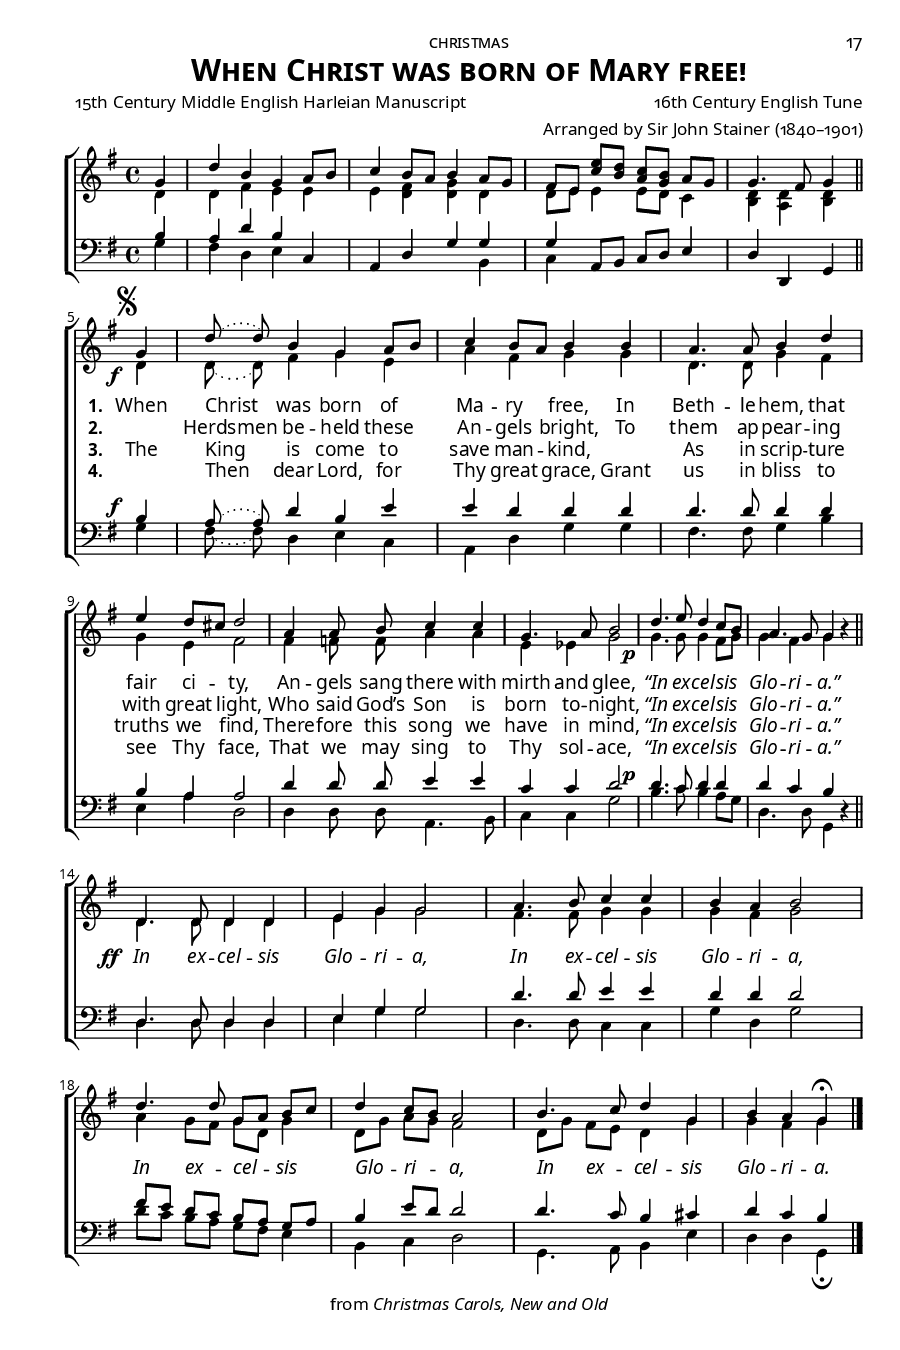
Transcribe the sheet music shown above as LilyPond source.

\version "2.14.2"
\include "../util.ly"
\header {
  title = \markup{\override #'(font-name . "Garamond Premier Pro Semibold"){ \abs-fontsize #15 \smallCapsOldStyle"When Christ was born of Mary free!"}}
  poet = \markup\oldStyleNum"15th Century Middle English Harleian Manuscript"
  composer = \markup\oldStyleNum"16th Century English Tune"
  arranger = \markup\oldStyleNum"Arranged by Sir John Stainer (1840–1901)"
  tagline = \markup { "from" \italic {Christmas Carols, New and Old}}
}
\paper {
  paper-height = 9\in
  paper-width = 6\in
  indent = 0\in
  %system-system-spacing = #'((basic-distance . 10) (padding . 0))
  system-system-spacing =
    #'((basic-distance . 0)
       (minimum-distance . 0)
       (padding . -3)
       (stretchability . 100))
  ragged-last-bottom = ##f
  ragged-bottom = ##f
  two-sided = ##t
  inner-margin = 0.5\in
  outer-margin = 0.25\in
  top-margin = 0.25\in
  bottom-margin = 0.25\in
  first-page-number = #017
  print-first-page-number = ##t
  headerLine = \markup{\override #'(font-name . "Garamond Premier Pro") \smallCapsOldStyle"christmas"}
  oddHeaderMarkup = \markup\fill-line{
     \override #'(font-name . "Garamond Premier Pro")\abs-fontsize #8.5
     \combine 
        \fill-line{"" \on-the-fly #print-page-number-check-first
        \oldStylePageNum""
        }
        \fill-line{\headerLine}
  }
  evenHeaderMarkup = \markup {
     \override #'(font-name . "Garamond Premier Pro")\abs-fontsize #8.5
     \combine
        \on-the-fly #print-page-number-check-first
        \oldStylePageNum""
        \fill-line{\headerLine}
  }
}
#(set-global-staff-size 15) \paper{ #(define fonts (make-pango-font-tree "GoudyOlSt BT" "Garamond Premier Pro" "Garamond Premier Pro" (/ 15 20))) }
global = {
  \key g \major
  \time 4/4
  \autoBeamOff
  \override DynamicLineSpanner #'staff-padding = #0.0
  \override DynamicLineSpanner #'Y-extent = #'(1 . 1)
  \override DynamicText #'X-offset = #-3.5
}

sopMusic = \relative c'' {
  \partial 4 g4 |
  d' b g a8[ b] |
  c4 b8[ a] b4 a8[ g] |
  fis[ e] <e' c>[ <d b>] <c a>[ <b g>] a[ g] |
  \partial 4*3 g4. fis8 g4 | \break
  
  \mark \markup {\musicglyph #"scripts.segno"} \partial 4 g4_\f |
  \slurDotted d'8\noBeam(d) \slurSolid b4 g a8[ b] |
  c4 b8[ a] b4 b |
  a4. a8 b4 d |
  
  e d8[ cis] d2 |
  a4 a8\noBeam b8 c4 c |
  g4. a8 b2 |
  d4._\p e8 d4 c8[ b] |
  
  a4. g8 g4 b4\rest | \bar "||" \break
  d,4. d8 d4 d |
  e g g2 |
  a4. b8 c4 c |
  
  b a b2 | \break
  d4. d8 g,8[ a] b[ c] |
  d4 c8[ b] a2 |
  b4. c8 d4 g, |
  \partial 4*3 b a g4\fermata \bar "|."
  
}
sopWords = \lyricmode {
  
}

altoMusic = \relative c' {
  d4 |
  d fis e e |
  e <d fis> <d g> d |
  d8[ e] e4 e8[ d] c4 |
  <b d> <a d> <b d> |
  
  d |
  \slurDotted d8\noBeam( d) \slurSolid fis4 g e |
  a fis g g |
  d4. d8 g4 fis |
  
  g e fis2 |
  fis4 f8\noBeam f a4 a |
  e ees g2 |
  g4. g8 g4 fis8[ g] |
  
  g4 fis g s | \bar "||"
  d4. d8 d4 d |
  e g g2 |
  fis4. fis8 g4 g |
  
  g fis g2 |
  a4 g8[ fis] g[ d] g4 |
  d8[ g] a[ g] fis2 |
  d8[ g] fis[ e] d4 g |
  
  g fis g \bar "|."
}
altoWords = {
  \dropLyricsVI
  \lyricmode {
    \repeat unfold 16 { \skip 1 }
    \set stanza = #"1. "
    When Christ was born of Ma -- ry free,
    In Beth -- le -- hem, that fair ci -- ty,
    An -- gels sang there with mirth and glee,
    \markup\italic “In \markup\italic ex -- \markup\italic cel -- \markup\italic sis \markup\italic Glo -- \markup\italic ri -- \markup\italic a.”
  }
  \set stanza = \markup\dynamic"ff "
  \lyricmode {
    \dropLyricsIV
    \markup\italic In \markup\italic ex -- \markup\italic cel -- \markup\italic sis \markup\italic Glo -- \markup\italic ri -- \markup\italic a,
    \markup\italic In \markup\italic ex -- \markup\italic cel -- \markup\italic sis \markup\italic Glo -- \markup\italic ri -- \markup\italic a,
    \markup\italic In \markup\italic ex -- \markup\italic cel -- \markup\italic sis \markup\italic Glo -- \markup\italic ri -- \markup\italic a,
    \markup\italic In \markup\italic ex -- \markup\italic cel -- \markup\italic sis \markup\italic Glo -- \markup\italic ri -- \markup\italic a.
  }
}
altoWordsII = \lyricmode {
  \dropLyricsVI
  \repeat unfold 16 { \skip 1 }
  \set stanza = #"2. "
  \set ignoreMelismata = ##t
  _ Herds -- men
  \unset ignoreMelismata
  be -- held these An -- gels bright,
  To them ap -- pear -- ing with great light,
  Who said God’s Son is born to -- night,
  \markup\italic “In \markup\italic ex -- \markup\italic cel -- \markup\italic sis \markup\italic Glo -- \markup\italic ri -- \markup\italic a.”
}
altoWordsIII = \lyricmode {
  \dropLyricsVI
  \repeat unfold 16 { \skip 1 }
  \set stanza = #"3. "
  The King is come to save man -- kind, ""
  As in scrip -- ture truths we find,
  There -- fore this song we have in mind,
  \markup\italic “In \markup\italic ex -- \markup\italic cel -- \markup\italic sis \markup\italic Glo -- \markup\italic ri -- \markup\italic a.”
}
altoWordsIV = \lyricmode {
  \dropLyricsVI
  \repeat unfold 16 { \skip 1 }
  \set stanza = #"4. "
  _ Then dear Lord, for Thy great grace,
  Grant us in bliss to see Thy face,
  That we may sing to Thy sol -- ace,
  \markup\italic “In \markup\italic ex -- \markup\italic cel -- \markup\italic sis \markup\italic Glo -- \markup\italic ri -- \markup\italic a.”
}

tenorMusic = \relative c' {
  b4 |
  a d b c, |
  a d g g |
  g a,8[ b] c[ d] e4 |
  d d, g \bar "||"
  
  b'^\f |
  \slurDotted a8\noBeam( a) \slurSolid d4 b e |
  e d d d |
  d4. d8 d4 d |
  
  b a a2 |
  d4 d8\noBeam d e4 e |
  c c d2
  d4.^\p c8 d4 d |
  
  d c b s \bar "||"
  d,4. d8 d4 d |
  e g g2 |
  d'4. d8 e4 e |
  d d d2 |
  fis8[ e] d[ c] b[ a] g[ a] |
  b4 e8[ d] d2 |
  d4. c8 b4 cis |
  
  d c b \bar "|."
}
tenorWords = \lyricmode {

}

bassMusic = \relative c' {
  g4 |
  fis d e s |
  s4*3 b4 |
  c s4*3 |
  s4*3 \bar "||"
  
  g'4 |
  \slurDotted fis8\noBeam( fis) \slurSolid d4 e c |
  a d g g |
  fis4. fis8 g4 b |
  
  e, a d,2 |
  d4 d8\noBeam d a4. b8 |
  c4 c g'2 |
  b4. c8 b4 a8[ g] |
  
  d4. d8 g,4 d'\rest |
  d4. d8 d4 d |
  e g g2 |
  d4. d8 c4 c |
  
  g' d g2 |
  d'8[ c] b[ a] g[ fis] e4 |
  b c d2 |
  g,4. a8 b4 e |
  
  d d g,\fermata \bar "|."
}
bassWords = \lyricmode {

}

\score {
  <<
   \new ChoirStaff <<
%    \new Lyrics = sopranos \with { \override VerticalAxisGroup #'nonstaff-relatedstaff-spacing = #'((basic-distance . 1)) }
    \new Staff = women <<
      \new Voice = "sopranos" { \voiceOne << \global \sopMusic >> }
      \new Voice = "altos" { \voiceTwo << \global \altoMusic >> }
    >>
    \new Lyrics \with { alignAboveContext = #"women" \override VerticalAxisGroup #'nonstaff-relatedstaff-spacing = #'((basic-distance . 1))} \lyricsto "sopranos" \sopWords
    \new Lyrics = "altosIV"  \with { alignBelowContext = #"women" } \lyricsto "altos" \altoWordsIV
    \new Lyrics = "altosIII"  \with { alignBelowContext = #"women" } \lyricsto "altos" \altoWordsIII
    \new Lyrics = "altosII"  \with { alignBelowContext = #"women" } \lyricsto "altos" \altoWordsII
    \new Lyrics = "altos"  \with { alignBelowContext = #"women" } \lyricsto "altos" \altoWords
   \new Staff = men <<
      \clef bass
      \new Voice = "tenors" { \voiceOne << \global \tenorMusic >> }
      \new Voice = "basses" { \voiceTwo << \global \bassMusic >> }
    >>
    \new Lyrics \with { alignAboveContext = #"men" \override VerticalAxisGroup #'nonstaff-relatedstaff-spacing = #'((basic-distance . 1)) } \lyricsto "tenors" \tenorWords
    \new Lyrics \with { alignBelowContext = #"men" \override VerticalAxisGroup #'nonstaff-relatedstaff-spacing = #'((basic-distance . 1)) } \lyricsto "basses" \bassWords
  >>
%    \new PianoStaff << \new Staff { \new Voice { \pianoRH } } \new Staff { \clef "bass" \pianoLH } >>
  >>
  \layout {
    \context {
      \Score
      \override SpacingSpanner #'base-shortest-duration = #(ly:make-moment 1 2)
      \override SpacingSpanner #'common-shortest-duration = #(ly:make-moment 1 2)
    }
    \context {
      % Remove all empty staves
      % \Staff \RemoveEmptyStaves \override VerticalAxisGroup #'remove-first = ##t
    }
  }
}
